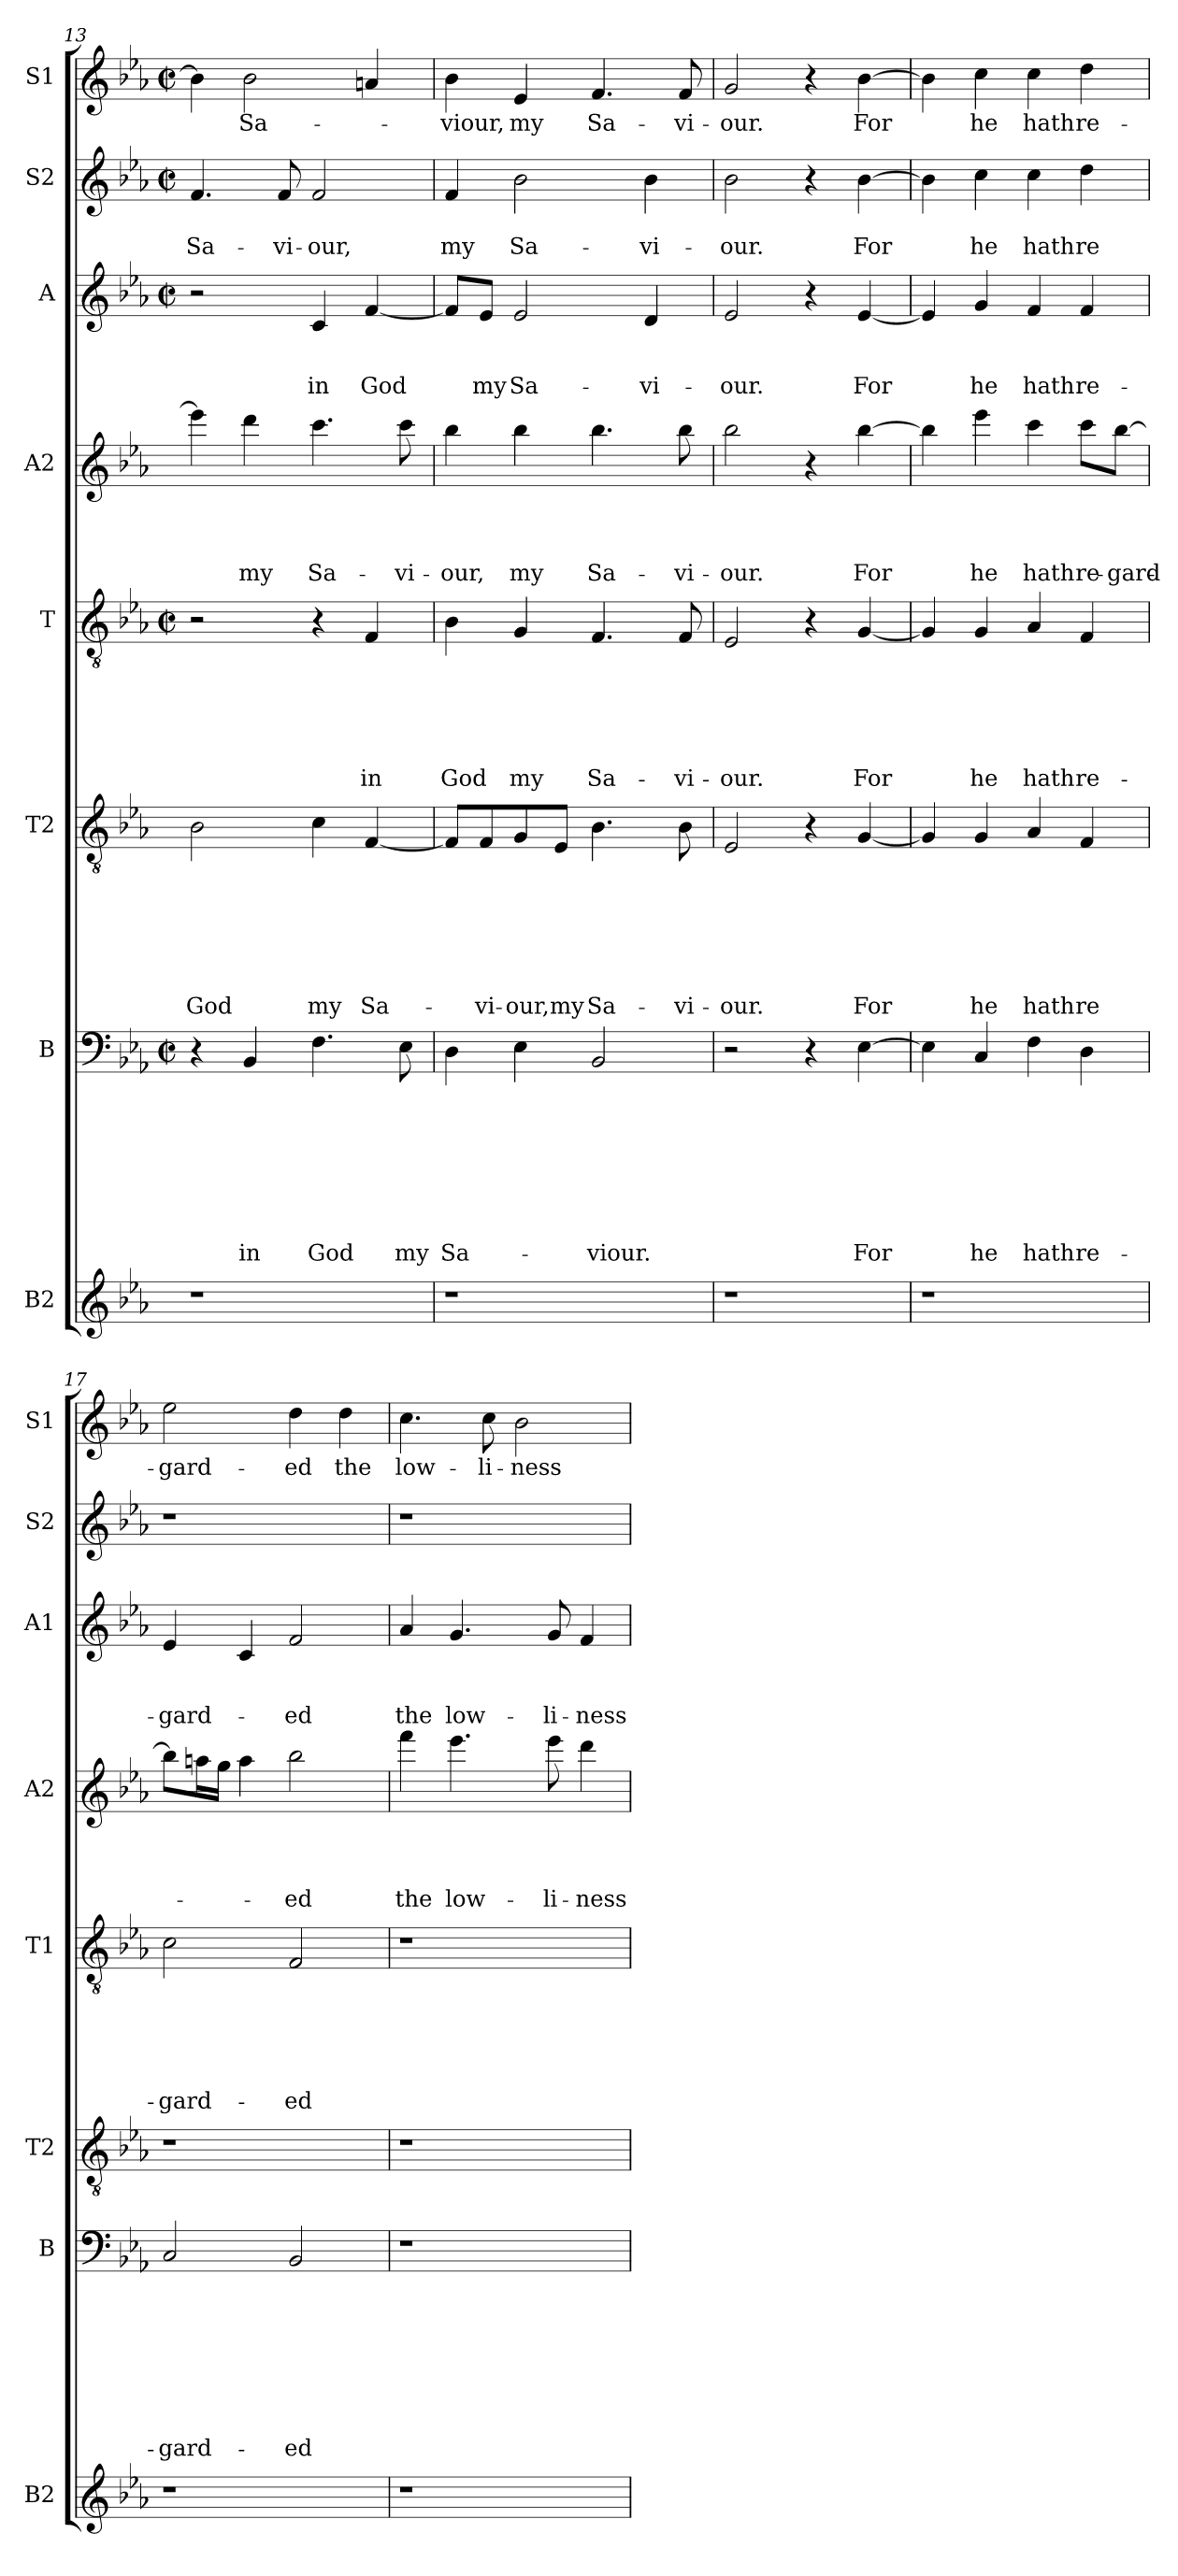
**kern	**kern	**text	**text	**text	**text	**text	**text	**text	**text	**kern	**text	**text	**text	**text	**text	**text	**text	**kern	**text	**text	**text	**text	**text	**text	**kern	**text	**text	**text	**text	**kern	**text	**text	**text	**kern	**text	**text	**kern	**text
*part8	*part7	*part7	*part7	*part7	*part7	*part7	*part7	*part7	*part7	*part6	*part6	*part6	*part6	*part6	*part6	*part6	*part6	*part5	*part5	*part5	*part5	*part5	*part5	*part5	*part4	*part4	*part4	*part4	*part4	*part3	*part3	*part3	*part3	*part2	*part2	*part2	*part1	*part1
*staff8	*staff7	*staff7	*staff7	*staff7	*staff7	*staff7	*staff7	*staff7	*staff7	*staff6	*staff6	*staff6	*staff6	*staff6	*staff6	*staff6	*staff6	*staff5	*staff5	*staff5	*staff5	*staff5	*staff5	*staff5	*staff4	*staff4	*staff4	*staff4	*staff4	*staff3	*staff3	*staff3	*staff3	*staff2	*staff2	*staff2	*staff1	*staff1
*I"B2	*I"B	*	*	*	*	*	*	*	*	*I"T2	*	*	*	*	*	*	*	*I"T	*	*	*	*	*	*	*I"A2	*	*	*	*	*I"A	*	*	*	*I"S2	*	*	*I"S1	*
*I'B2	*I'B	*	*	*	*	*	*	*	*	*I'T2	*	*	*	*	*	*	*	*I'T1	*	*	*	*	*	*	*I'A2	*	*	*	*	*I'A1	*	*	*	*I'S2	*	*	*I'S1	*
*clefG2	*clefF4	*	*	*	*	*	*	*	*	*clefGv2	*	*	*	*	*	*	*	*clefGv2	*	*	*	*	*	*	*clefG2	*	*	*	*	*clefG2	*	*	*	*clefG2	*	*	*clefG2	*
*k[b-e-a-]	*k[b-e-a-]	*	*	*	*	*	*	*	*	*k[b-e-a-]	*	*	*	*	*	*	*	*k[b-e-a-]	*	*	*	*	*	*	*k[b-e-a-]	*	*	*	*	*k[b-e-a-]	*	*	*	*k[b-e-a-]	*	*	*k[b-e-a-]	*
*E-:	*E-:	*	*	*	*	*	*	*	*	*E-:	*	*	*	*	*	*	*	*E-:	*	*	*	*	*	*	*E-:	*	*	*	*	*E-:	*	*	*	*E-:	*	*	*E-:	*
*	*M2/2	*	*	*	*	*	*	*	*	*	*	*	*	*	*	*	*	*M2/2	*	*	*	*	*	*	*	*	*	*	*	*M2/2	*	*	*	*M2/2	*	*	*M2/2	*
*	*met(c|)	*	*	*	*	*	*	*	*	*	*	*	*	*	*	*	*	*met(c|)	*	*	*	*	*	*	*	*	*	*	*	*met(c|)	*	*	*	*met(c|)	*	*	*met(c|)	*
=13	=13	=13	=13	=13	=13	=13	=13	=13	=13	=13	=13	=13	=13	=13	=13	=13	=13	=13	=13	=13	=13	=13	=13	=13	=13	=13	=13	=13	=13	=13	=13	=13	=13	=13	=13	=13	=13	=13
!	!	!	!	!	!	!	!	!	!	!	!	!	!	!	!	!	!LO:LY:b	!	!	!	!	!	!	!	!	!	!	!	!	!	!	!	!	!	!	!LO:LY:b	!	!
1r	4r	.	.	.	.	.	.	.	.	2B-\	.	.	.	.	.	.	God	2r	.	.	.	.	.	.	4eee-\]	.	.	.	.	2r	.	.	.	4.f/	.	Sa-	4b-\]	.
!	!	!	!	!	!	!	!	!	!LO:LY:b	!	!	!	!	!	!	!	!	!	!	!	!	!	!	!	!	!	!	!	!LO:LY:b	!	!	!	!	!	!	!	!	!LO:LY:b
.	4BB-/	.	.	.	.	.	.	.	in	.	.	.	.	.	.	.	.	.	.	.	.	.	.	.	4ddd\	.	.	.	my	.	.	.	.	.	.	.	2b-\	Sa-
!	!	!	!	!	!	!	!	!	!	!	!	!	!	!	!	!	!	!	!	!	!	!	!	!	!	!	!	!	!	!	!	!	!	!	!	!LO:LY:b	!	!
.	.	.	.	.	.	.	.	.	.	.	.	.	.	.	.	.	.	.	.	.	.	.	.	.	.	.	.	.	.	.	.	.	.	8f/	.	-vi-	.	.
!	!	!	!	!	!	!	!	!	!LO:LY:b	!	!	!	!	!	!	!	!LO:LY:b	!	!	!	!	!	!	!	!	!	!	!	!LO:LY:b	!	!	!	!LO:LY:b	!	!	!LO:LY:b	!	!
.	4.F\	.	.	.	.	.	.	.	God	4c\	.	.	.	.	.	.	my	4r	.	.	.	.	.	.	4.ccc\	.	.	.	Sa-	4c/	.	.	in	2f/	.	-our,	.	.
!	!	!	!	!	!	!	!	!	!	!	!	!	!	!	!	!	!LO:LY:b	!	!	!	!	!	!	!LO:LY:b	!	!	!	!	!	!	!	!	!LO:LY:b	!	!	!	!	!
.	.	.	.	.	.	.	.	.	.	[<4F/	.	.	.	.	.	.	Sa-	4F/	.	.	.	.	.	in	.	.	.	.	.	[<4f/	.	.	God	.	.	.	4an/	.
!	!	!	!	!	!	!	!	!	!LO:LY:b	!	!	!	!	!	!	!	!	!	!	!	!	!	!	!	!	!	!	!	!LO:LY:b	!	!	!	!	!	!	!	!	!
.	8E-\	.	.	.	.	.	.	.	my	.	.	.	.	.	.	.	.	.	.	.	.	.	.	.	8ccc\	.	.	.	-vi-	.	.	.	.	.	.	.	.	.
=14	=14	=14	=14	=14	=14	=14	=14	=14	=14	=14	=14	=14	=14	=14	=14	=14	=14	=14	=14	=14	=14	=14	=14	=14	=14	=14	=14	=14	=14	=14	=14	=14	=14	=14	=14	=14	=14	=14
!	!	!	!	!	!	!	!	!	!LO:LY:b	!	!	!	!	!	!	!	!	!	!	!	!	!	!	!LO:LY:b	!	!	!	!	!LO:LY:b	!	!	!	!	!	!	!LO:LY:b	!	!LO:LY:b
1r	4D\	.	.	.	.	.	.	.	Sa-	8F/L]	.	.	.	.	.	.	.	4B-\	.	.	.	.	.	God	4bb-\	.	.	.	-our,	8f/L]	.	.	.	4f/	.	my	4b-\	-viour,
!	!	!	!	!	!	!	!	!	!	!	!	!	!	!	!	!	!LO:LY:b	!	!	!	!	!	!	!	!	!	!	!	!	!	!	!	!LO:LY:b	!	!	!	!	!
.	.	.	.	.	.	.	.	.	.	8F/	.	.	.	.	.	.	-vi-	.	.	.	.	.	.	.	.	.	.	.	.	8e-/J	.	.	my	.	.	.	.	.
!	!	!	!	!	!	!	!	!	!	!	!	!	!	!	!	!	!LO:LY:b	!	!	!	!	!	!	!LO:LY:b	!	!	!	!	!LO:LY:b	!	!	!	!LO:LY:b	!	!	!LO:LY:b	!	!LO:LY:b
.	4E-\	.	.	.	.	.	.	.	.	8G/	.	.	.	.	.	.	-our,	4G/	.	.	.	.	.	my	4bb-\	.	.	.	my	2e-/	.	.	Sa-	2b-\	.	Sa-	4e-/	my
!	!	!	!	!	!	!	!	!	!	!	!	!	!	!	!	!	!LO:LY:b	!	!	!	!	!	!	!	!	!	!	!	!	!	!	!	!	!	!	!	!	!
.	.	.	.	.	.	.	.	.	.	8E-/J	.	.	.	.	.	.	my	.	.	.	.	.	.	.	.	.	.	.	.	.	.	.	.	.	.	.	.	.
!	!	!	!	!	!	!	!	!	!LO:LY:b	!	!	!	!	!	!	!	!LO:LY:b	!	!	!	!	!	!	!LO:LY:b	!	!	!	!	!LO:LY:b	!	!	!	!	!	!	!	!	!LO:LY:b
.	2BB-/	.	.	.	.	.	.	.	-viour.	4.B-\	.	.	.	.	.	.	Sa-	4.F/	.	.	.	.	.	Sa-	4.bb-\	.	.	.	Sa-	.	.	.	.	.	.	.	4.f/	Sa-
!	!	!	!	!	!	!	!	!	!	!	!	!	!	!	!	!	!	!	!	!	!	!	!	!	!	!	!	!	!	!	!	!	!LO:LY:b	!	!	!LO:LY:b	!	!
.	.	.	.	.	.	.	.	.	.	.	.	.	.	.	.	.	.	.	.	.	.	.	.	.	.	.	.	.	.	4d/	.	.	-vi-	4b-\	.	-vi-	.	.
!	!	!	!	!	!	!	!	!	!	!	!	!	!	!	!	!	!LO:LY:b	!	!	!	!	!	!	!LO:LY:b	!	!	!	!	!LO:LY:b	!	!	!	!	!	!	!	!	!LO:LY:b
.	.	.	.	.	.	.	.	.	.	8B-\	.	.	.	.	.	.	-vi-	8F/	.	.	.	.	.	-vi-	8bb-\	.	.	.	-vi-	.	.	.	.	.	.	.	8f/	-vi-
=15	=15	=15	=15	=15	=15	=15	=15	=15	=15	=15	=15	=15	=15	=15	=15	=15	=15	=15	=15	=15	=15	=15	=15	=15	=15	=15	=15	=15	=15	=15	=15	=15	=15	=15	=15	=15	=15	=15
!	!	!	!	!	!	!	!	!	!	!	!	!	!	!	!	!	!LO:LY:b	!	!	!	!	!	!	!LO:LY:b	!	!	!	!	!LO:LY:b	!	!	!	!LO:LY:b	!	!	!LO:LY:b	!	!LO:LY:b
1r	2r	.	.	.	.	.	.	.	.	2E-/	.	.	.	.	.	.	-our.	2E-/	.	.	.	.	.	-our.	2bb-\	.	.	.	-our.	2e-/	.	.	-our.	2b-\	.	-our.	2g/	-our.
.	4r	.	.	.	.	.	.	.	.	4r	.	.	.	.	.	.	.	4r	.	.	.	.	.	.	4r	.	.	.	.	4r	.	.	.	4r	.	.	4r	.
!	!	!	!	!	!	!	!	!	!LO:LY:b	!	!	!	!	!	!	!	!LO:LY:b	!	!	!	!	!	!	!LO:LY:b	!	!	!	!	!LO:LY:b	!	!	!	!LO:LY:b	!	!	!LO:LY:b	!	!LO:LY:b
.	[>4E-\	.	.	.	.	.	.	.	For	[<4G/	.	.	.	.	.	.	For	[<4G/	.	.	.	.	.	For	[<4bb-\	.	.	.	For	[<4e-/	.	.	For	[>4b-\	.	For	[>4b-\	For
=16	=16	=16	=16	=16	=16	=16	=16	=16	=16	=16	=16	=16	=16	=16	=16	=16	=16	=16	=16	=16	=16	=16	=16	=16	=16	=16	=16	=16	=16	=16	=16	=16	=16	=16	=16	=16	=16	=16
1r	4E-\]	.	.	.	.	.	.	.	.	4G/]	.	.	.	.	.	.	.	4G/]	.	.	.	.	.	.	4bb-\]	.	.	.	.	4e-/]	.	.	.	4b-\]	.	.	4b-\]	.
!	!	!	!	!	!	!	!	!	!LO:LY:b	!	!	!	!	!	!	!	!LO:LY:b	!	!	!	!	!	!	!LO:LY:b	!	!	!	!	!LO:LY:b	!	!	!	!LO:LY:b	!	!	!LO:LY:b	!	!LO:LY:b
.	4C/	.	.	.	.	.	.	.	he	4G/	.	.	.	.	.	.	he	4G/	.	.	.	.	.	he	4eee-\	.	.	.	he	4g/	.	.	he	4cc\	.	he	4cc\	he
!	!	!	!	!	!	!	!	!	!LO:LY:b	!	!	!	!	!	!	!	!LO:LY:b	!	!	!	!	!	!	!LO:LY:b	!	!	!	!	!LO:LY:b	!	!	!	!LO:LY:b	!	!	!LO:LY:b	!	!LO:LY:b
.	4F\	.	.	.	.	.	.	.	hath	4A-/	.	.	.	.	.	.	hath	4A-/	.	.	.	.	.	hath	4ccc\	.	.	.	hath	4f/	.	.	hath	4cc\	.	hath	4cc\	hath
!	!	!	!	!	!	!	!	!	!LO:LY:b	!	!	!	!	!	!	!	!LO:LY:b	!	!	!	!	!	!	!LO:LY:b	!	!	!	!	!LO:LY:b	!	!	!	!LO:LY:b	!	!	!LO:LY:b	!	!LO:LY:b
.	4D\	.	.	.	.	.	.	.	re-	4F/	.	.	.	.	.	.	re-	4F/	.	.	.	.	.	re-	8ccc\L	.	.	.	re-	4f/	.	.	re-	4dd\	.	re-	4dd\	re-
!	!	!	!	!	!	!	!	!	!	!	!	!	!	!	!	!	!	!	!	!	!	!	!	!	!	!	!	!	!LO:LY:b	!	!	!	!	!	!	!	!	!
.	.	.	.	.	.	.	.	.	.	.	.	.	.	.	.	.	.	.	.	.	.	.	.	.	[<8bb-\J	.	.	.	-gard-	.	.	.	.	.	.	.	.	.
!!LO:LB:g=z
=17	=17	=17	=17	=17	=17	=17	=17	=17	=17	=17	=17	=17	=17	=17	=17	=17	=17	=17	=17	=17	=17	=17	=17	=17	=17	=17	=17	=17	=17	=17	=17	=17	=17	=17	=17	=17	=17	=17
!	!	!	!	!	!	!	!	!	!LO:LY:b	!	!	!	!	!	!	!	!	!	!	!	!	!	!	!LO:LY:b	!	!	!	!	!	!	!	!	!LO:LY:b	!	!	!	!	!LO:LY:b
1r	2C/	.	.	.	.	.	.	.	-gard-	1r	.	.	.	.	.	.	.	2c\	.	.	.	.	.	-gard-	8bb-\L]	.	.	.	.	4e-/	.	.	-gard-	1r	.	.	2ee-\	-gard-
.	.	.	.	.	.	.	.	.	.	.	.	.	.	.	.	.	.	.	.	.	.	.	.	.	16aan\L	.	.	.	.	.	.	.	.	.	.	.	.	.
.	.	.	.	.	.	.	.	.	.	.	.	.	.	.	.	.	.	.	.	.	.	.	.	.	16gg\JJ	.	.	.	.	.	.	.	.	.	.	.	.	.
.	.	.	.	.	.	.	.	.	.	.	.	.	.	.	.	.	.	.	.	.	.	.	.	.	4aa\	.	.	.	.	4c/	.	.	.	.	.	.	.	.
!	!	!	!	!	!	!	!	!	!LO:LY:b	!	!	!	!	!	!	!	!	!	!	!	!	!	!	!LO:LY:b	!	!	!	!	!LO:LY:b	!	!	!	!LO:LY:b	!	!	!	!	!LO:LY:b
.	2BB-/	.	.	.	.	.	.	.	-ed	.	.	.	.	.	.	.	.	2F/	.	.	.	.	.	-ed	2bb-\	.	.	.	-ed	2f/	.	.	-ed	.	.	.	4dd\	-ed
!	!	!	!	!	!	!	!	!	!	!	!	!	!	!	!	!	!	!	!	!	!	!	!	!	!	!	!	!	!	!	!	!	!	!	!	!	!	!LO:LY:b
.	.	.	.	.	.	.	.	.	.	.	.	.	.	.	.	.	.	.	.	.	.	.	.	.	.	.	.	.	.	.	.	.	.	.	.	.	4dd\	the
=18	=18	=18	=18	=18	=18	=18	=18	=18	=18	=18	=18	=18	=18	=18	=18	=18	=18	=18	=18	=18	=18	=18	=18	=18	=18	=18	=18	=18	=18	=18	=18	=18	=18	=18	=18	=18	=18	=18
!	!	!	!	!	!	!	!	!	!	!	!	!	!	!	!	!	!	!	!	!	!	!	!	!	!	!	!	!	!LO:LY:b	!	!	!	!LO:LY:b	!	!	!	!	!LO:LY:b
1r	1r	.	.	.	.	.	.	.	.	1r	.	.	.	.	.	.	.	1r	.	.	.	.	.	.	4fff\	.	.	.	the	4a-/	.	.	the	1r	.	.	4.cc\	low-
!	!	!	!	!	!	!	!	!	!	!	!	!	!	!	!	!	!	!	!	!	!	!	!	!	!	!	!	!	!LO:LY:b	!	!	!	!LO:LY:b	!	!	!	!	!
.	.	.	.	.	.	.	.	.	.	.	.	.	.	.	.	.	.	.	.	.	.	.	.	.	4.eee-\	.	.	.	low-	4.g/	.	.	low-	.	.	.	.	.
!	!	!	!	!	!	!	!	!	!	!	!	!	!	!	!	!	!	!	!	!	!	!	!	!	!	!	!	!	!	!	!	!	!	!	!	!	!	!LO:LY:b
.	.	.	.	.	.	.	.	.	.	.	.	.	.	.	.	.	.	.	.	.	.	.	.	.	.	.	.	.	.	.	.	.	.	.	.	.	8cc\	-li-
!	!	!	!	!	!	!	!	!	!	!	!	!	!	!	!	!	!	!	!	!	!	!	!	!	!	!	!	!	!	!	!	!	!	!	!	!	!	!LO:LY:b
.	.	.	.	.	.	.	.	.	.	.	.	.	.	.	.	.	.	.	.	.	.	.	.	.	.	.	.	.	.	.	.	.	.	.	.	.	2b-\	-ness
!	!	!	!	!	!	!	!	!	!	!	!	!	!	!	!	!	!	!	!	!	!	!	!	!	!	!	!	!	!LO:LY:b	!	!	!	!LO:LY:b	!	!	!	!	!
.	.	.	.	.	.	.	.	.	.	.	.	.	.	.	.	.	.	.	.	.	.	.	.	.	8eee-\	.	.	.	-li-	8g/	.	.	-li-	.	.	.	.	.
!	!	!	!	!	!	!	!	!	!	!	!	!	!	!	!	!	!	!	!	!	!	!	!	!	!	!	!	!	!LO:LY:b	!	!	!	!LO:LY:b	!	!	!	!	!
.	.	.	.	.	.	.	.	.	.	.	.	.	.	.	.	.	.	.	.	.	.	.	.	.	4ddd\	.	.	.	-ness	4f/	.	.	-ness	.	.	.	.	.
=	=	=	=	=	=	=	=	=	=	=	=	=	=	=	=	=	=	=	=	=	=	=	=	=	=	=	=	=	=	=	=	=	=	=	=	=	=	=
*-	*-	*-	*-	*-	*-	*-	*-	*-	*-	*-	*-	*-	*-	*-	*-	*-	*-	*-	*-	*-	*-	*-	*-	*-	*-	*-	*-	*-	*-	*-	*-	*-	*-	*-	*-	*-	*-	*-
